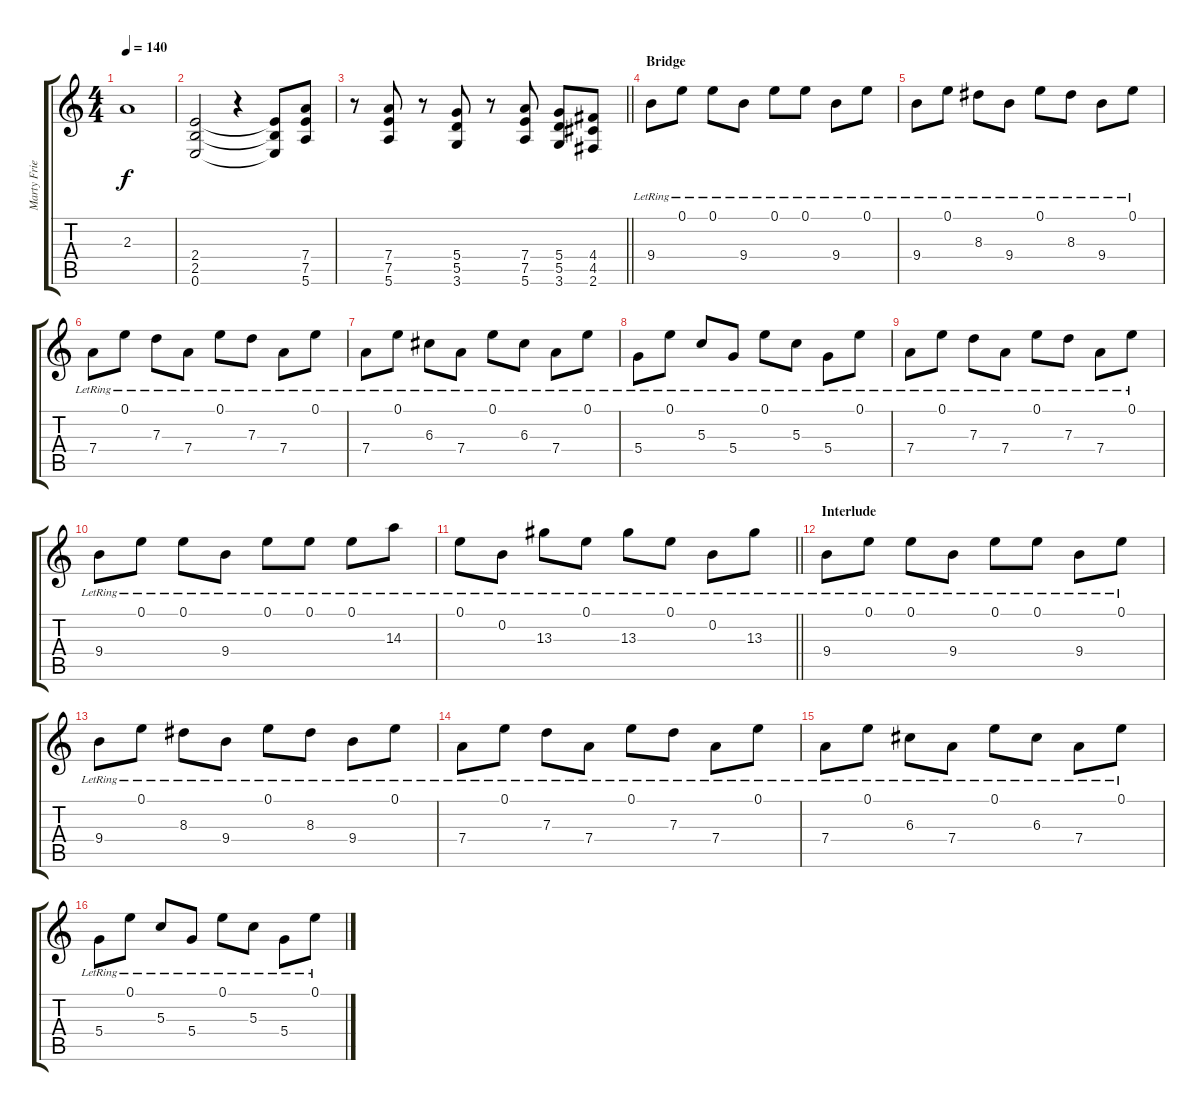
\track ("Marty Friedman" "Marty Frie") {instrument distortionguitar}
\staff {score tabs}
\tuning (E4 B3 G3 D3 A2 E2) {hide}
\ts (4 4)
\tempo 140
\clef g2
\ks c
2.3{t}.1{dy f} |
(2.4 2.5 0.6).2 r.4 (2.4{t} 2.5{t} 0.6{t}).8 (7.4 7.5 5.6).8 |
\barLineRight lightlight
r.8 (7.4 7.5 5.6).8 r.8 (5.4 5.5 3.6).8 r.8 (7.4 7.5 5.6).8 (5.4 5.5 3.6).8 (4.4 4.5 2.6).8 |
\section ("" "Bridge")
9.4{lr}.8{instrument acousticguitarsteel} 0.1{lr}.8 0.1{lr}.8 9.4{lr}.8 0.1{lr}.8 0.1{lr}.8 9.4{lr}.8 0.1{lr}.8 |
9.4{lr}.8 0.1{lr}.8 8.3{lr}.8 9.4{lr}.8 0.1{lr}.8 8.3{lr}.8 9.4{lr}.8 0.1{lr}.8 |
7.4{lr}.8 0.1{lr}.8 7.3{lr}.8 7.4{lr}.8 0.1{lr}.8 7.3{lr}.8 7.4{lr}.8 0.1{lr}.8 |
7.4{lr}.8 0.1{lr}.8 6.3{lr}.8 7.4{lr}.8 0.1{lr}.8 6.3{lr}.8 7.4{lr}.8 0.1{lr}.8 |
5.4{lr}.8 0.1{lr}.8 5.3{lr}.8 5.4{lr}.8 0.1{lr}.8 5.3{lr}.8 5.4{lr}.8 0.1{lr}.8 |
7.4{lr}.8 0.1{lr}.8 7.3{lr}.8 7.4{lr}.8 0.1{lr}.8 7.3{lr}.8 7.4{lr}.8 0.1{lr}.8 |
9.4{lr}.8 0.1{lr}.8 0.1{lr}.8 9.4{lr}.8 0.1{lr}.8 0.1{lr}.8 0.1{lr}.8 14.3{lr}.8 |
\barLineRight lightlight
0.1{lr}.8 0.2{lr}.8 13.3{lr}.8 0.1{lr}.8 13.3{lr}.8 0.1{lr}.8 0.2{lr}.8 13.3{lr}.8 |
\section ("" "Interlude")
9.4{lr}.8 0.1{lr}.8 0.1{lr}.8 9.4{lr}.8 0.1{lr}.8 0.1{lr}.8 9.4{lr}.8 0.1{lr}.8 |
9.4{lr}.8 0.1{lr}.8 8.3{lr}.8 9.4{lr}.8 0.1{lr}.8 8.3{lr}.8 9.4{lr}.8 0.1{lr}.8 |
7.4{lr}.8 0.1{lr}.8 7.3{lr}.8 7.4{lr}.8 0.1{lr}.8 7.3{lr}.8 7.4{lr}.8 0.1{lr}.8 |
7.4{lr}.8 0.1{lr}.8 6.3{lr}.8 7.4{lr}.8 0.1{lr}.8 6.3{lr}.8 7.4{lr}.8 0.1{lr}.8 |
5.4{lr}.8 0.1{lr}.8 5.3{lr}.8 5.4{lr}.8 0.1{lr}.8 5.3{lr}.8 5.4{lr}.8 0.1{lr}.8
